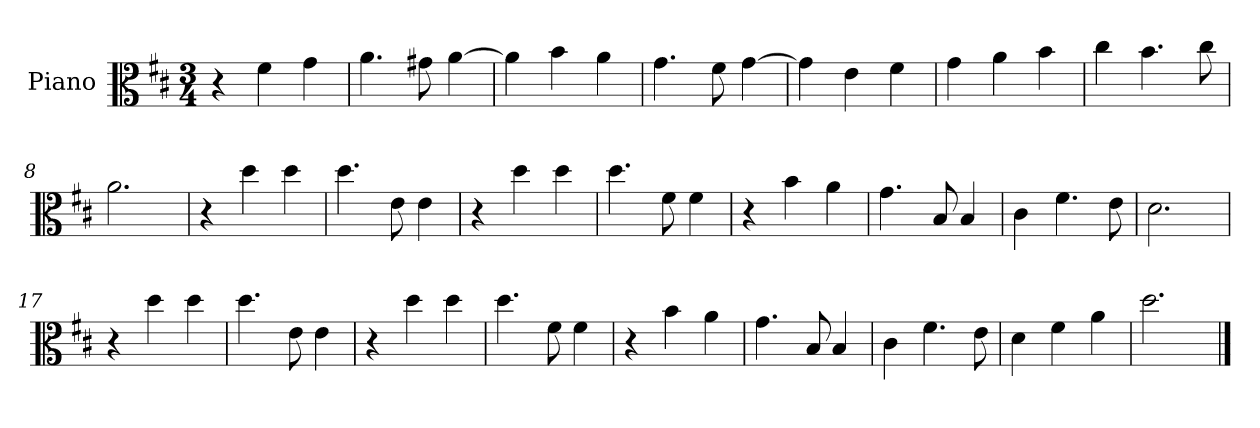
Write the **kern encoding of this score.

**kern
*part1
*staff1
*I"Piano
*I'Pno
*clefC3
*k[f#c#]
*D:
*M3/4
=1
4r
4f#\
4g\
=2
4.a\
8g#X\
[4a\
=3
4a\]
4b\
4a\
=4
4.g\
8f#\
[4g\
=5
4g\]
4e\
4f#\
=6
4g\
4a\
4b\
=7
4cc#\
4.b\
8cc#\
=8
2.a\
=9
4r
4dd\
4dd\
=10
4.dd\
8e\
4e\
=11
4r
4dd\
4dd\
=12
4.dd\
8f#\
4f#\
=13
4r
4b\
4a\
=14
4.g\
8B/
4B/
=15
4c#\
4.f#\
8e\
=16
2.d\
=17
4r
4dd\
4dd\
=18
4.dd\
8e\
4e\
=19
4r
4dd\
4dd\
=20
4.dd\
8f#\
4f#\
=21
4r
4b\
4a\
=22
4.g\
8B/
4B/
=23
4c#\
4.f#\
8e\
=24
4d\
4f#\
4a\
=25
2.dd\
==
*-
